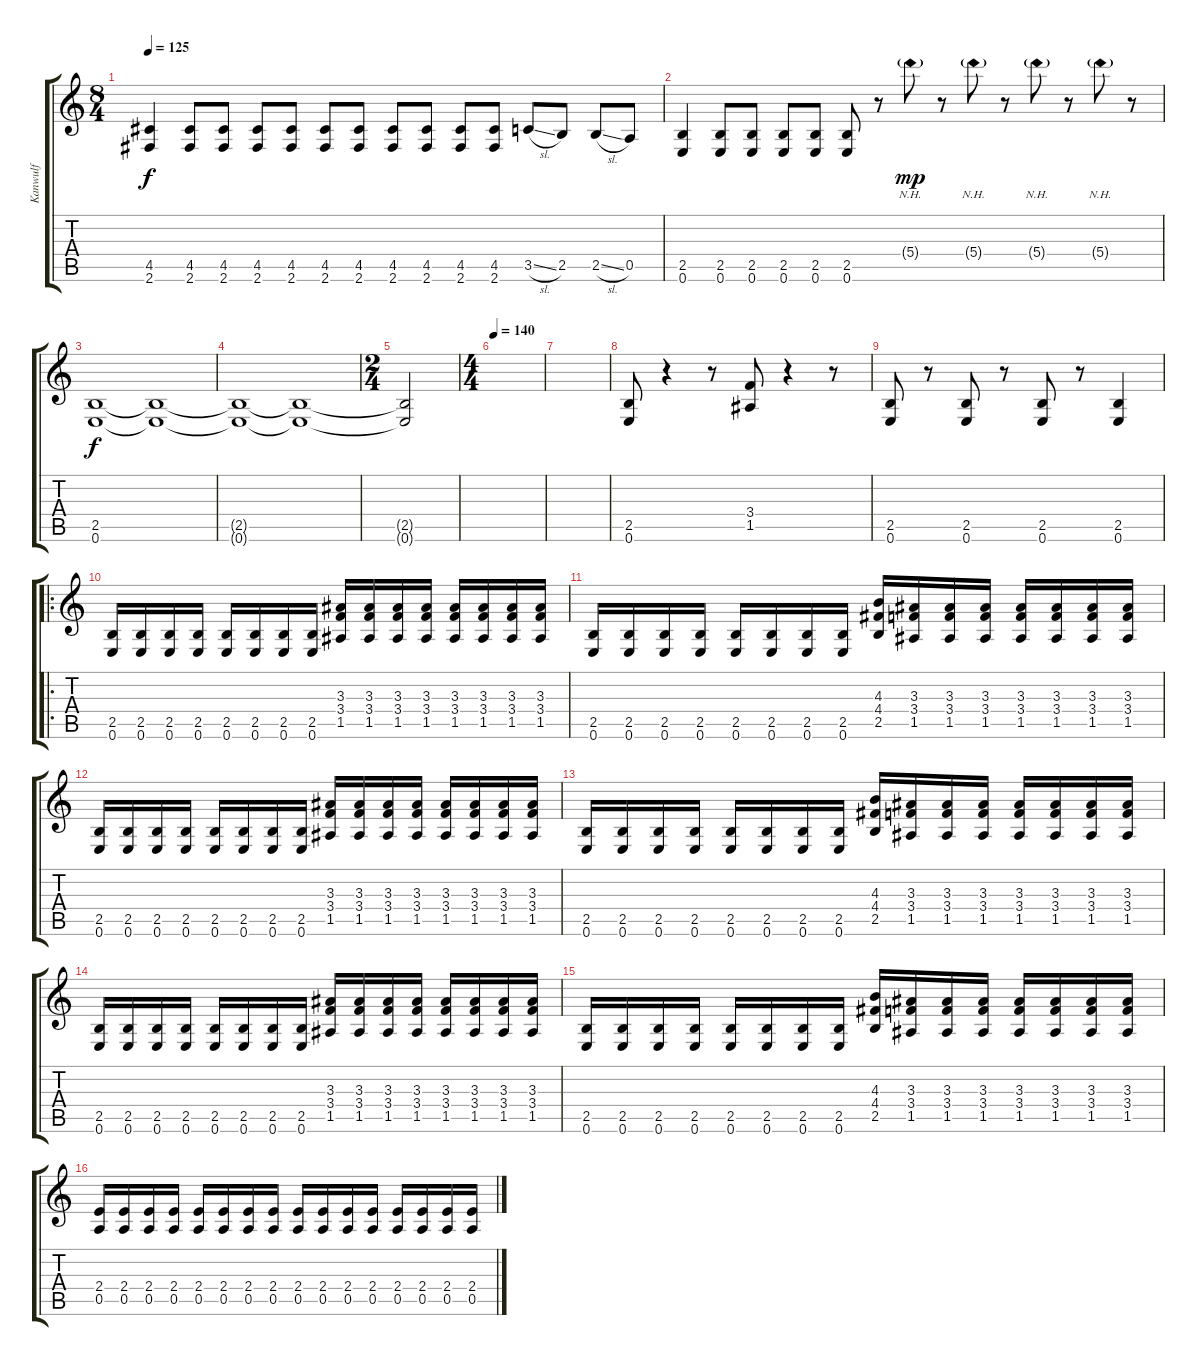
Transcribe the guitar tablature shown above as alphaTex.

\track ("Kanwulf" "Kanwulf") {instrument distortionguitar}
\staff {score tabs}
\tuning (E4 B3 G3 D3 A2 E2) {hide}
\ts (8 4)
\tempo 125
\clef g2
\ks c
(4.5 2.6).4{dy f} (4.5 2.6).8 (4.5 2.6).8 (4.5 2.6).8 (4.5 2.6).8 (4.5 2.6).8 (4.5 2.6).8 (4.5 2.6).8 (4.5 2.6).8 (4.5 2.6).8 (4.5 2.6).8 3.5{sl}.8 2.5.8 2.5{sl}.8 0.5.8 |
(2.5 0.6).4 (2.5 0.6).8 (2.5 0.6).8 (2.5 0.6).8 (2.5 0.6).8 (2.5 0.6).8 r.8 5.4{nh g}.8{dy mp} r.8 5.4{nh g}.8 r.8 5.4{nh g}.8 r.8 5.4{nh g}.8 r.8 |
(2.5 0.6).1{dy f} (2.5{t} 0.6{t}).1 |
(2.5{t} 0.6{t}).1 (2.5{t} 0.6{t}).1 |
\ts (2 4)
(2.5{t} 0.6{t}).2 |
\ts (4 4)
\tempo 140
|
|
(2.5 0.6).8 r.4 r.8 (3.4 1.5).8 r.4 r.8 |
(2.5 0.6).8 r.8 (2.5 0.6).8 r.8 (2.5 0.6).8 r.8 (2.5 0.6).4 |
\ro
(2.5 0.6).16 (2.5 0.6).16 (2.5 0.6).16 (2.5 0.6).16 (2.5 0.6).16 (2.5 0.6).16 (2.5 0.6).16 (2.5 0.6).16 (3.3 3.4 1.5).16 (3.3 3.4 1.5).16 (3.3 3.4 1.5).16 (3.3 3.4 1.5).16 (3.3 3.4 1.5).16 (3.3 3.4 1.5).16 (3.3 3.4 1.5).16 (3.3 3.4 1.5).16 |
(2.5 0.6).16 (2.5 0.6).16 (2.5 0.6).16 (2.5 0.6).16 (2.5 0.6).16 (2.5 0.6).16 (2.5 0.6).16 (2.5 0.6).16 (4.3 4.4 2.5).16 (3.3 3.4 1.5).16 (3.3 3.4 1.5).16 (3.3 3.4 1.5).16 (3.3 3.4 1.5).16 (3.3 3.4 1.5).16 (3.3 3.4 1.5).16 (3.3 3.4 1.5).16 |
(2.5 0.6).16 (2.5 0.6).16 (2.5 0.6).16 (2.5 0.6).16 (2.5 0.6).16 (2.5 0.6).16 (2.5 0.6).16 (2.5 0.6).16 (3.3 3.4 1.5).16 (3.3 3.4 1.5).16 (3.3 3.4 1.5).16 (3.3 3.4 1.5).16 (3.3 3.4 1.5).16 (3.3 3.4 1.5).16 (3.3 3.4 1.5).16 (3.3 3.4 1.5).16 |
(2.5 0.6).16 (2.5 0.6).16 (2.5 0.6).16 (2.5 0.6).16 (2.5 0.6).16 (2.5 0.6).16 (2.5 0.6).16 (2.5 0.6).16 (4.3 4.4 2.5).16 (3.3 3.4 1.5).16 (3.3 3.4 1.5).16 (3.3 3.4 1.5).16 (3.3 3.4 1.5).16 (3.3 3.4 1.5).16 (3.3 3.4 1.5).16 (3.3 3.4 1.5).16 |
(2.5 0.6).16 (2.5 0.6).16 (2.5 0.6).16 (2.5 0.6).16 (2.5 0.6).16 (2.5 0.6).16 (2.5 0.6).16 (2.5 0.6).16 (3.3 3.4 1.5).16 (3.3 3.4 1.5).16 (3.3 3.4 1.5).16 (3.3 3.4 1.5).16 (3.3 3.4 1.5).16 (3.3 3.4 1.5).16 (3.3 3.4 1.5).16 (3.3 3.4 1.5).16 |
(2.5 0.6).16 (2.5 0.6).16 (2.5 0.6).16 (2.5 0.6).16 (2.5 0.6).16 (2.5 0.6).16 (2.5 0.6).16 (2.5 0.6).16 (4.3 4.4 2.5).16 (3.3 3.4 1.5).16 (3.3 3.4 1.5).16 (3.3 3.4 1.5).16 (3.3 3.4 1.5).16 (3.3 3.4 1.5).16 (3.3 3.4 1.5).16 (3.3 3.4 1.5).16 |
(2.4 0.5).16 (2.4 0.5).16 (2.4 0.5).16 (2.4 0.5).16 (2.4 0.5).16 (2.4 0.5).16 (2.4 0.5).16 (2.4 0.5).16 (2.4 0.5).16 (2.4 0.5).16 (2.4 0.5).16 (2.4 0.5).16 (2.4 0.5).16 (2.4 0.5).16 (2.4 0.5).16 (2.4 0.5).16
